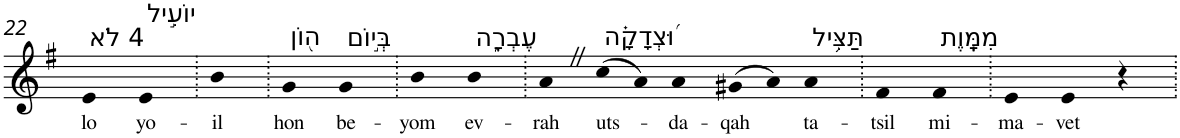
**kern	**text
*part1	*part1
*staff1	*staff1
*I"Piano	*
*I'Pno	*
!!LO:PB:g=z
*clefG2	*
*k[f#]	*
*G:	*
=22	=22
!LO:TX:a:t=4 לֹא	!
!	!LO:LY:b
4e	lo
!LO:TX:a:t=יוֹעִ֣יל	!
!	!LO:LY:b
4e	yo-
=23.	=23.
!	!LO:LY:b
4b	-il
=24.	=24.
!LO:TX:a:t=ה֭וֹן	!
!	!LO:LY:b
4g	hon
!LO:TX:a:t=בְּי֣וֹם	!
!	!LO:LY:b
4g	be-
=25.	=25.
!	!LO:LY:b
4b	-yom
!LO:TX:a:t=עֶבְרָ֑ה	!
!	!LO:LY:b
4b	ev-
=26.	=26.
!	!LO:LY:b
4aZ	-rah
!LO:TX:a:t=וּ֝צְדָקָ֗ה	!
!	!LO:LY:b
(>8cc	uts-
8a)	.
!	!LO:LY:b
4a	-da-
!	!LO:LY:b
(>8g#X	-qah
8a)	.
!LO:TX:a:t=תַּצִּ֥יל	!
!	!LO:LY:b
4a	ta-
=27.	=27.
!	!LO:LY:b
4f#	-tsil
!LO:TX:a:t=מִמָּֽוֶת	!
!	!LO:LY:b
4f#	mi-
=28.	=28.
!	!LO:LY:b
4e	-ma-
!	!LO:LY:b
4e	-vet
4r	.
=.	=.
*-	*-
